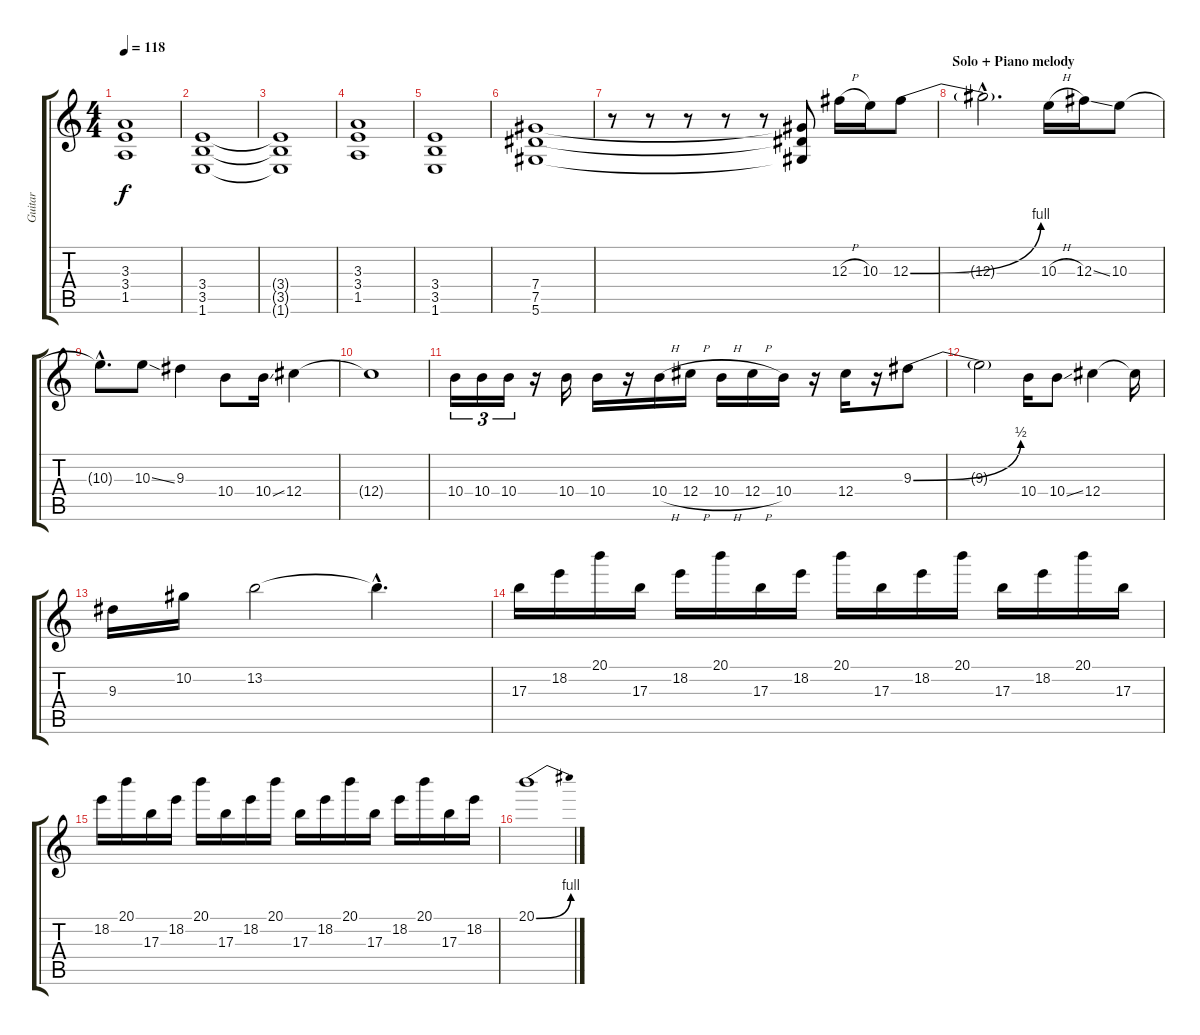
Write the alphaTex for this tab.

\track ("Guitar " "Guitar ") {instrument distortionguitar}
\staff {score tabs}
\tuning (Eb4 Bb3 Gb3 Db3 Ab2 Eb2) {hide}
\ts (4 4)
\tempo 118
\clef g2
\ks c
(3.3 3.4 1.5).1{dy f} |
(3.4 3.5 1.6).1 |
(3.4{t} 3.5{t} 1.6{t}).1 |
(3.3 3.4 1.5).1 |
(3.4 3.5 1.6).1 |
(7.4 7.5 5.6).1 |
r.8 r.8 r.8 r.8 r.8 (7.4{t} 7.5{t} 5.6{t}).8 12.3{h}.16 10.3.16 12.3{be (bend 0 0 60 4)}.8 |
\section ("" "Solo + Piano melody")
12.3{hac t}.2{d} 10.3{h}.16 12.3{ss}.16 10.3.8 |
10.3{hac t}.8{d} 10.3{ss}.8 9.3.4 10.4.8 10.4{ss}.16 12.4.4 |
12.4{t}.1 |
10.4.16{tu (3 2)} 10.4.16{tu (3 2)} 10.4.16{tu (3 2)} r.16 10.4.16 10.4.16 r.16 10.4{h}.16 12.4{h}.16 10.4{h}.16 12.4{h}.16 10.4.16 r.16 12.4.16 r.16 9.3{be (bend 0 0 60 2)}.8 |
9.3{t}.2 10.4.16 10.4{ss}.8 12.4.4 12.4{t}.16 |
9.3.16 10.2.16 13.2.2 13.2{hac t}.4{d} |
17.3.16 18.2.16 20.1.16 17.3.16 18.2.16 20.1.16 17.3.16 18.2.16 20.1.16 17.3.16 18.2.16 20.1.16 17.3.16 18.2.16 20.1.16 17.3.16 |
18.2.16 20.1.16 17.3.16 18.2.16 20.1.16 17.3.16 18.2.16 20.1.16 17.3.16 18.2.16 20.1.16 17.3.16 18.2.16 20.1.16 17.3.16 18.2.16 |
20.1{be (bend 0 0 60 4)}.1
